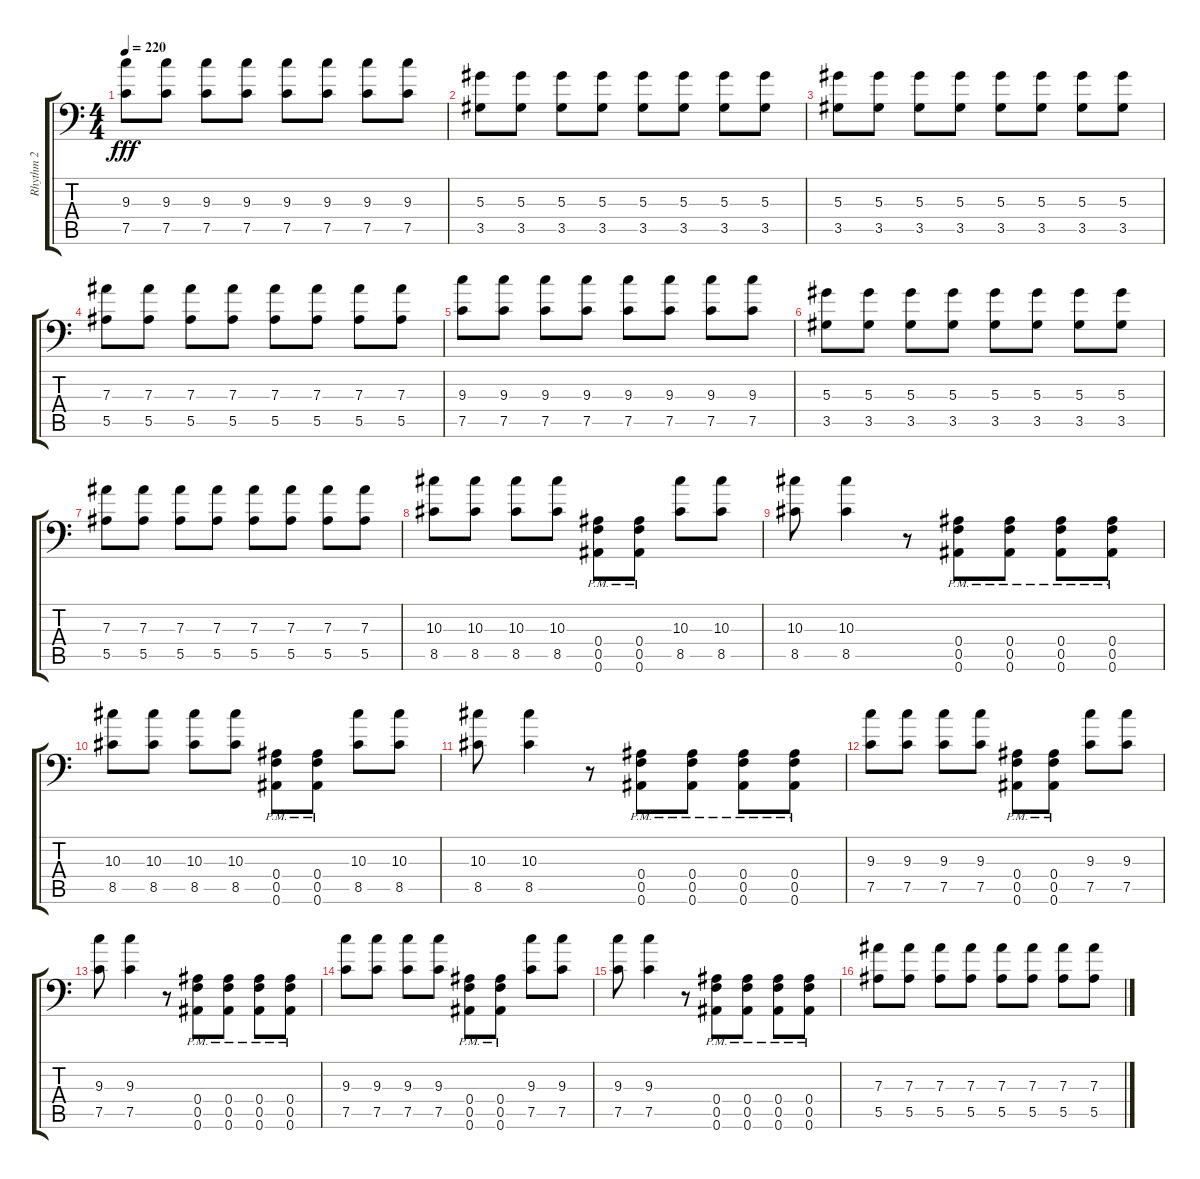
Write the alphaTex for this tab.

\track ("Rhythm 2" "Rhythm 2") {instrument distortionguitar}
\staff {score tabs}
\tuning (C4 G3 Eb3 Bb2 F2 Bb1) {hide}
\ts (4 4)
\tempo 220
\clef f4
\ks c
(9.3 7.5).8{dy fff} (9.3 7.5).8 (9.3 7.5).8 (9.3 7.5).8 (9.3 7.5).8 (9.3 7.5).8 (9.3 7.5).8 (9.3 7.5).8 |
(5.3 3.5).8 (5.3 3.5).8 (5.3 3.5).8 (5.3 3.5).8 (5.3 3.5).8 (5.3 3.5).8 (5.3 3.5).8 (5.3 3.5).8 |
(5.3 3.5).8 (5.3 3.5).8 (5.3 3.5).8 (5.3 3.5).8 (5.3 3.5).8 (5.3 3.5).8 (5.3 3.5).8 (5.3 3.5).8 |
(7.3 5.5).8 (7.3 5.5).8 (7.3 5.5).8 (7.3 5.5).8 (7.3 5.5).8 (7.3 5.5).8 (7.3 5.5).8 (7.3 5.5).8 |
(9.3 7.5).8 (9.3 7.5).8 (9.3 7.5).8 (9.3 7.5).8 (9.3 7.5).8 (9.3 7.5).8 (9.3 7.5).8 (9.3 7.5).8 |
(5.3 3.5).8 (5.3 3.5).8 (5.3 3.5).8 (5.3 3.5).8 (5.3 3.5).8 (5.3 3.5).8 (5.3 3.5).8 (5.3 3.5).8 |
(7.3 5.5).8 (7.3 5.5).8 (7.3 5.5).8 (7.3 5.5).8 (7.3 5.5).8 (7.3 5.5).8 (7.3 5.5).8 (7.3 5.5).8 |
(10.3 8.5).8 (10.3 8.5).8 (10.3 8.5).8 (10.3 8.5).8 (0.4{pm} 0.5{pm} 0.6{pm}).8 (0.4{pm} 0.5{pm} 0.6{pm}).8 (10.3 8.5).8 (10.3 8.5).8 |
(10.3 8.5).8 (10.3 8.5).4 r.8 (0.4{pm} 0.5{pm} 0.6{pm}).8 (0.4{pm} 0.5{pm} 0.6{pm}).8 (0.4{pm} 0.5{pm} 0.6{pm}).8 (0.4{pm} 0.5{pm} 0.6{pm}).8 |
(10.3 8.5).8 (10.3 8.5).8 (10.3 8.5).8 (10.3 8.5).8 (0.4{pm} 0.5{pm} 0.6{pm}).8 (0.4{pm} 0.5{pm} 0.6{pm}).8 (10.3 8.5).8 (10.3 8.5).8 |
(10.3 8.5).8 (10.3 8.5).4 r.8 (0.4{pm} 0.5{pm} 0.6{pm}).8 (0.4{pm} 0.5{pm} 0.6{pm}).8 (0.4{pm} 0.5{pm} 0.6{pm}).8 (0.4{pm} 0.5{pm} 0.6{pm}).8 |
(9.3 7.5).8 (9.3 7.5).8 (9.3 7.5).8 (9.3 7.5).8 (0.4{pm} 0.5{pm} 0.6{pm}).8 (0.4{pm} 0.5{pm} 0.6{pm}).8 (9.3 7.5).8 (9.3 7.5).8 |
(9.3 7.5).8 (9.3 7.5).4 r.8 (0.4{pm} 0.5{pm} 0.6{pm}).8 (0.4{pm} 0.5{pm} 0.6{pm}).8 (0.4{pm} 0.5{pm} 0.6{pm}).8 (0.4{pm} 0.5{pm} 0.6{pm}).8 |
(9.3 7.5).8 (9.3 7.5).8 (9.3 7.5).8 (9.3 7.5).8 (0.4{pm} 0.5{pm} 0.6{pm}).8 (0.4{pm} 0.5{pm} 0.6{pm}).8 (9.3 7.5).8 (9.3 7.5).8 |
(9.3 7.5).8 (9.3 7.5).4 r.8 (0.4{pm} 0.5{pm} 0.6{pm}).8 (0.4{pm} 0.5{pm} 0.6{pm}).8 (0.4{pm} 0.5{pm} 0.6{pm}).8 (0.4{pm} 0.5{pm} 0.6{pm}).8 |
(7.3 5.5).8 (7.3 5.5).8 (7.3 5.5).8 (7.3 5.5).8 (7.3 5.5).8 (7.3 5.5).8 (7.3 5.5).8 (7.3 5.5).8
